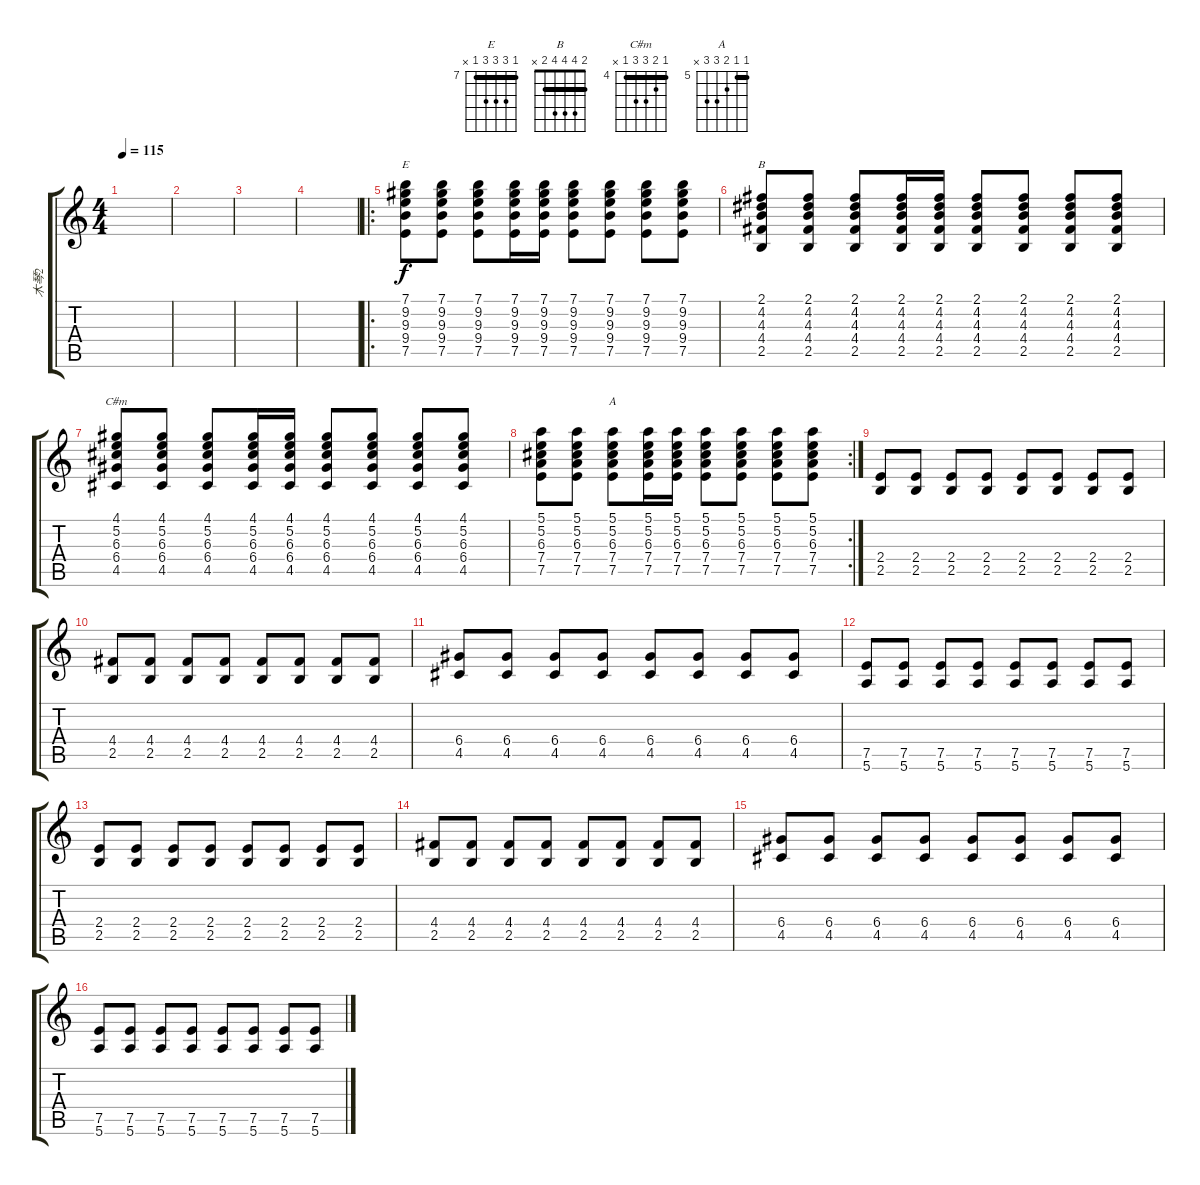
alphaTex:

\track ("木琴2" "木琴2") {instrument overdrivenguitar}
\staff {score tabs}
\tuning (E4 B3 G3 D3 A2 E2) {hide}
\chord ("E" 7 9 9 9 7 x) {firstfret 7 barre 7}
\chord ("B" 2 4 4 4 2 x) {barre 2}
\chord ("C#m" 4 5 6 6 4 x) {firstfret 4 barre 4}
\chord ("A" 5 5 6 7 7 x) {firstfret 5 barre 5}
\ts (4 4)
\tempo 115
\clef g2
\ks c
|
|
|
|
\ro
(7.1 9.2 9.3 9.4 7.5).8{ch "E" volume 8} (7.1 9.2 9.3 9.4 7.5).8 (7.1 9.2 9.3 9.4 7.5).8 (7.1 9.2 9.3 9.4 7.5).16 (7.1 9.2 9.3 9.4 7.5).16 (7.1 9.2 9.3 9.4 7.5).8 (7.1 9.2 9.3 9.4 7.5).8 (7.1 9.2 9.3 9.4 7.5).8 (7.1 9.2 9.3 9.4 7.5).8 |
(2.1 4.2 4.3 4.4 2.5).8{ch "B"} (2.1 4.2 4.3 4.4 2.5).8 (2.1 4.2 4.3 4.4 2.5).8 (2.1 4.2 4.3 4.4 2.5).16 (2.1 4.2 4.3 4.4 2.5).16 (2.1 4.2 4.3 4.4 2.5).8 (2.1 4.2 4.3 4.4 2.5).8 (2.1 4.2 4.3 4.4 2.5).8 (2.1 4.2 4.3 4.4 2.5).8 |
(4.1 5.2 6.3 6.4 4.5).8{ch "C#m"} (4.1 5.2 6.3 6.4 4.5).8 (4.1 5.2 6.3 6.4 4.5).8 (4.1 5.2 6.3 6.4 4.5).16 (4.1 5.2 6.3 6.4 4.5).16 (4.1 5.2 6.3 6.4 4.5).8 (4.1 5.2 6.3 6.4 4.5).8 (4.1 5.2 6.3 6.4 4.5).8 (4.1 5.2 6.3 6.4 4.5).8 |
\rc 2
(5.1 5.2 6.3 7.4 7.5).8 (5.1 5.2 6.3 7.4 7.5).8 (5.1 5.2 6.3 7.4 7.5).8{ch "A"} (5.1 5.2 6.3 7.4 7.5).16 (5.1 5.2 6.3 7.4 7.5).16 (5.1 5.2 6.3 7.4 7.5).8 (5.1 5.2 6.3 7.4 7.5).8 (5.1 5.2 6.3 7.4 7.5).8 (5.1 5.2 6.3 7.4 7.5).8 |
(2.4 2.5).8 (2.4 2.5).8 (2.4 2.5).8 (2.4 2.5).8 (2.4 2.5).8 (2.4 2.5).8 (2.4 2.5).8 (2.4 2.5).8 |
(4.4 2.5).8 (4.4 2.5).8 (4.4 2.5).8 (4.4 2.5).8 (4.4 2.5).8 (4.4 2.5).8 (4.4 2.5).8 (4.4 2.5).8 |
(6.4 4.5).8 (6.4 4.5).8 (6.4 4.5).8 (6.4 4.5).8 (6.4 4.5).8 (6.4 4.5).8 (6.4 4.5).8 (6.4 4.5).8 |
(7.5 5.6).8 (7.5 5.6).8 (7.5 5.6).8 (7.5 5.6).8 (7.5 5.6).8 (7.5 5.6).8 (7.5 5.6).8 (7.5 5.6).8 |
(2.4 2.5).8 (2.4 2.5).8 (2.4 2.5).8 (2.4 2.5).8 (2.4 2.5).8 (2.4 2.5).8 (2.4 2.5).8 (2.4 2.5).8 |
(4.4 2.5).8 (4.4 2.5).8 (4.4 2.5).8 (4.4 2.5).8 (4.4 2.5).8 (4.4 2.5).8 (4.4 2.5).8 (4.4 2.5).8 |
(6.4 4.5).8 (6.4 4.5).8 (6.4 4.5).8 (6.4 4.5).8 (6.4 4.5).8 (6.4 4.5).8 (6.4 4.5).8 (6.4 4.5).8 |
(7.5 5.6).8 (7.5 5.6).8 (7.5 5.6).8 (7.5 5.6).8 (7.5 5.6).8 (7.5 5.6).8 (7.5 5.6).8 (7.5 5.6).8
